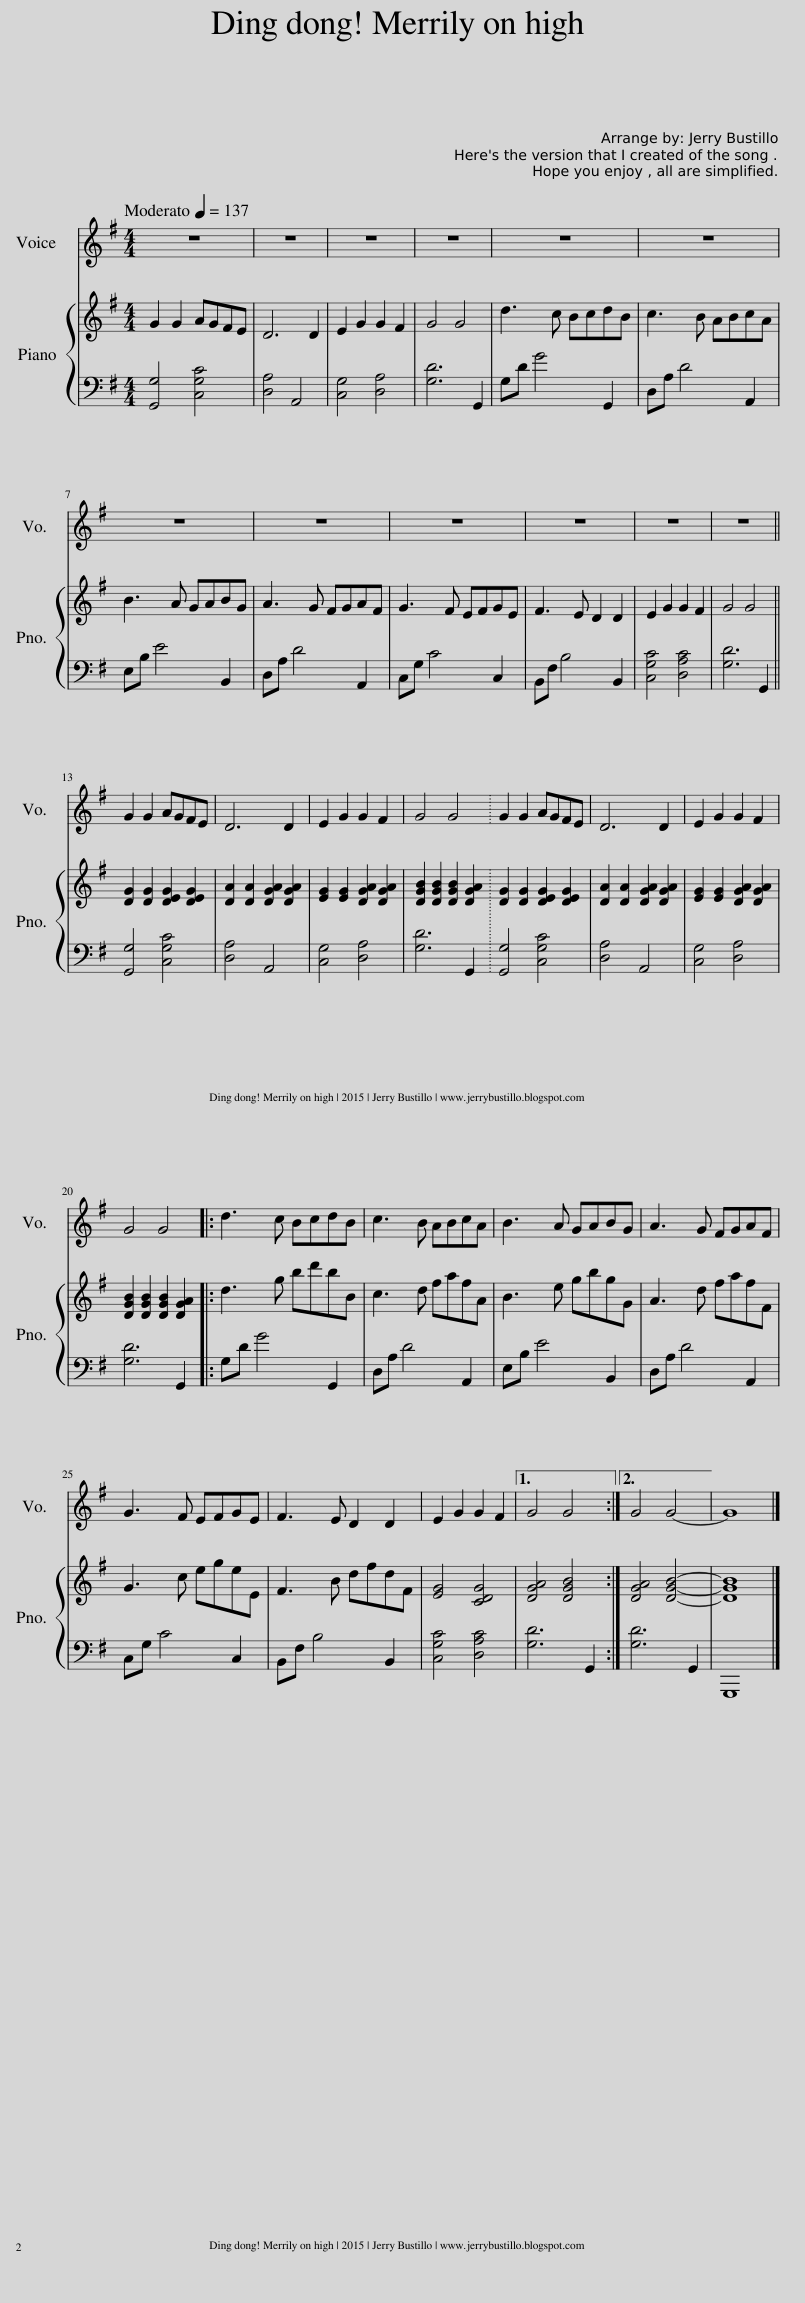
X:1
%%score 1 { 2 | 3 }
L:1/8
Q:1/4=137
M:4/4
I:linebreak $
K:G
V:1 treble
V:2 treble
V:3 bass
V:1
 z8 | z8 | z8 | z8 | z8 | %5
 z8 |$ z8 | z8 | z8 | z8 | %10
 z8 | z8 ||$ G2 G2 AGFE | D6 D2 | E2 G2 G2 F2 | %15
 G4 G4 | G2 G2 AGFE | D6 D2 | E2 G2 G2 F2 |$ G4 G4 |: %20
 d3 c BcdB | c3 B ABcA | B3 A GABG | A3 G FGAF |$ G3 F EFGE | %25
 F3 E D2 D2 | E2 G2 G2 F2 |1 G4 G4 :|2 G4 G4- || G8 |] %30
V:2
 G2 G2 AGFE | D6 D2 | E2 G2 G2 F2 | G4 G4 | d3 c BcdB | %5
 c3 B ABcA |$ B3 A GABG | A3 G FGAF | G3 F EFGE | F3 E D2 D2 | %10
 E2 G2 G2 F2 | G4 G4 ||$ [DG]2 [DG]2 [DEG]2 [DEG]2 | [DA]2 [DA]2 [DGA]2 [DGA]2 | [EG]2 [EG]2 [DGA]2 [DGA]2 | %15
 [DGB]2 [DGB]2 [DGB]2 [DGA]2 | [DG]2 [DG]2 [DEG]2 [DEG]2 | [DA]2 [DA]2 [DGA]2 [DGA]2 | [EG]2 [EG]2 [DGA]2 [DGA]2 |$ [DGB]2 [DGB]2 [DGB]2 [DGA]2 |: %20
 d3 g bd'bB | c3 d fafA | B3 e gbgG | A3 d fafF |$ G3 c egeE | %25
 F3 B dfdF | [EG]4 [CDG]4 |1 [DGA]4 [DGB]4 :|2 [DGA]4 [DGB]4- || [DGB]8 |] %30
V:3
 [G,,G,]4 [C,G,C]4 | [D,A,]4 A,,4 | [C,G,]4 [D,A,]4 | [G,D]6 G,,2 | G,D G4 G,,2 | %5
 D,A, D4 A,,2 |$ E,B, E4 B,,2 | D,A, D4 A,,2 | C,G, C4 C,2 | B,,F, B,4 B,,2 | %10
 [C,G,C]4 [D,A,C]4 | [G,D]6 G,,2 ||$ [G,,G,]4 [C,G,C]4 | [D,A,]4 A,,4 | [C,G,]4 [D,A,]4 | %15
 [G,D]6 G,,2 | [G,,G,]4 [C,G,C]4 | [D,A,]4 A,,4 | [C,G,]4 [D,A,]4 |$ [G,D]6 G,,2 |: %20
 G,D G4 G,,2 | D,A, D4 A,,2 | E,B, E4 B,,2 | D,A, D4 A,,2 |$ C,G, C4 C,2 | %25
 B,,F, B,4 B,,2 | [C,G,C]4 [D,A,C]4 |1 [G,D]6 G,,2 :|2 [G,D]6 G,,2 || G,,,8 |] %30
